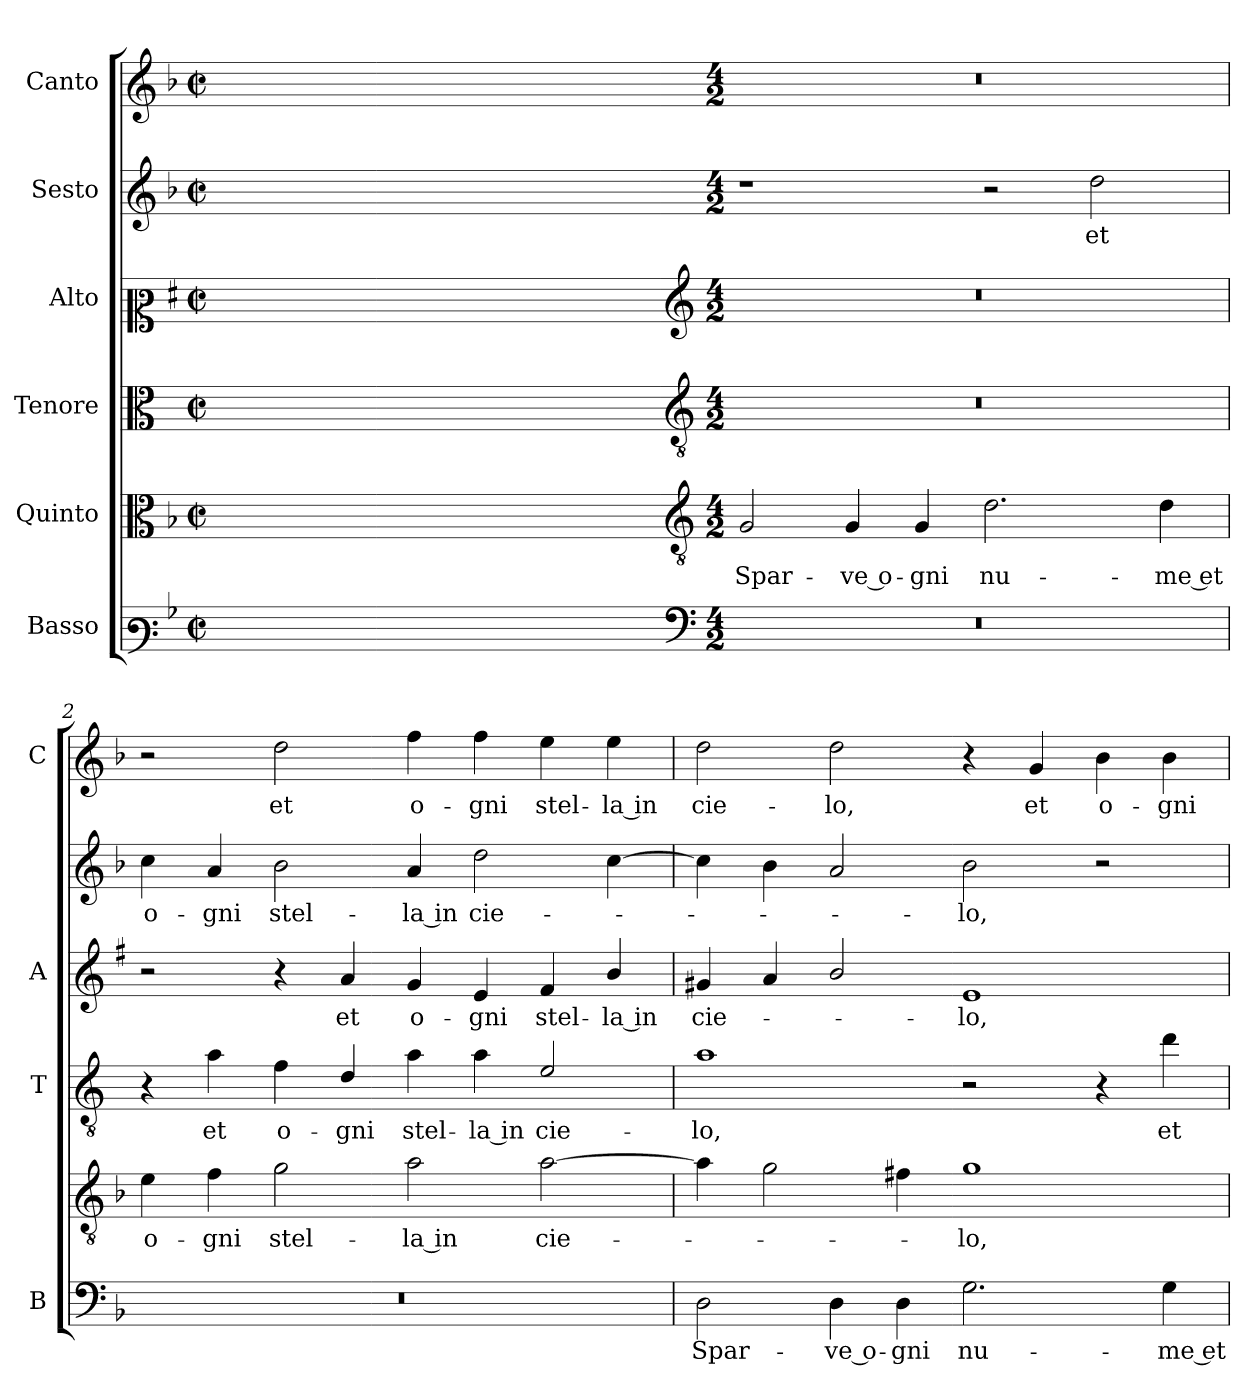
**kern	**text	**kern	**text	**kern	**text	**kern	**text	**kern	**text	**kern	**text
*part6	*part6	*part5	*part5	*part4	*part4	*part3	*part3	*part2	*part2	*part1	*part1
*staff6	*staff6	*staff5	*staff5	*staff4	*staff4	*staff3	*staff3	*staff2	*staff2	*staff1	*staff1
*I"Basso	*	*I"Quinto	*	*I"Tenore	*	*I"Alto	*	*I"Sesto	*	*I"Canto	*
*I'B	*	*	*	*I'T	*	*I'A	*	*	*	*I'C	*
*clefF3	*	*clefC3	*	*clefC3	*	*clefC2	*	*clefG2	*	*clefG2	*
*	*	*	*	*ITrd4c7	*	*ITrd1c2	*	*	*	*	*
*k[b-]	*	*k[b-]	*	*k[b-]	*	*k[b-]	*	*k[b-]	*	*k[b-]	*
*F:	*	*F:	*	*F:	*	*F:	*	*F:	*	*F:	*
*M2/2	*	*M2/2	*	*M2/2	*	*M2/2	*	*M2/2	*	*M2/2	*
*met(c|)	*	*met(c|)	*	*met(c|)	*	*met(c|)	*	*met(c|)	*	*met(c|)	*
=	=	=	=	=	=	=	=	=	=	=	=
1ryy	.	1ryy	.	1ryy	.	1ryy	.	1ryy	.	1ryy	.
=1X-	=1X-	=1X-	=1X-	=1X-	=1X-	=1X-	=1X-	=1X-	=1X-	=1X-	=1X-
4ryy	.	4ryy	.	4ryy	.	4ryy	.	4ryy	.	4ryy	.
4ryy	.	4ryy	.	4ryy	.	4ryy	.	4ryy	.	4ryy	.
4ryy	.	4ryy	.	4ryy	.	4ryy	.	4ryy	.	4ryy	.
4ryy	.	4ryy	.	4ryy	.	4ryy	.	4ryy	.	4ryy	.
=1-	=1-	=1-	=1-	=1-	=1-	=1-	=1-	=1-	=1-	=1-	=1-
*clefF4	*	*clefGv2	*	*clefGv2	*	*clefG2	*	*	*	*	*
*M4/2	*	*M4/2	*	*M4/2	*	*M4/2	*	*M4/2	*	*M4/2	*
!	!	!	!LO:LY:b	!	!	!	!	!	!	!	!
0r	.	2G/	Spar-	0r	.	0r	.	1r	.	0r	.
!	!	!	!LO:LY:b	!	!	!	!	!	!	!	!
.	.	4G/	-ve o-	.	.	.	.	.	.	.	.
!	!	!	!LO:LY:b	!	!	!	!	!	!	!	!
.	.	4G/	-gni	.	.	.	.	.	.	.	.
!	!	!	!LO:LY:b	!	!	!	!	!	!	!	!
.	.	2.d\	nu-	.	.	.	.	2r	.	.	.
!	!	!	!	!	!	!	!	!	!LO:LY:b	!	!
.	.	.	.	.	.	.	.	2dd\	et	.	.
!	!	!	!LO:LY:b	!	!	!	!	!	!	!	!
.	.	4d\	-me et	.	.	.	.	.	.	.	.
=2	=2	=2	=2	=2	=2	=2	=2	=2	=2	=2	=2
!	!	!	!LO:LY:b	!	!	!	!	!	!LO:LY:b	!	!
0r	.	4e\	o-	4r	.	2r	.	4cc\	o-	2r	.
!	!	!	!LO:LY:b	!	!LO:LY:b	!	!	!	!LO:LY:b	!	!
.	.	4f\	-gni	4d\	et	.	.	4a/	-gni	.	.
!	!	!	!LO:LY:b	!	!LO:LY:b	!	!	!	!LO:LY:b	!	!LO:LY:b
.	.	2g\	stel-	4B-\	o-	4r	.	2b-\	stel-	2dd\	et
!	!	!	!	!	!LO:LY:b	!	!LO:LY:b	!	!	!	!
.	.	.	.	4G/	-gni	4g/	et	.	.	.	.
!	!	!	!LO:LY:b	!	!LO:LY:b	!	!LO:LY:b	!	!LO:LY:b	!	!LO:LY:b
.	.	2a\	-la in	4d\	stel-	4f/	o-	4a/	-la in	4ff\	o-
!	!	!	!	!	!LO:LY:b	!	!LO:LY:b	!	!LO:LY:b	!	!LO:LY:b
.	.	.	.	4d\	-la in	4d/	-gni	2dd\	cie-	4ff\	-gni
!	!	!	!LO:LY:b	!	!LO:LY:b	!	!LO:LY:b	!	!	!	!LO:LY:b
.	.	[2a\	cie-	2A/	cie-	4e/	stel-	.	.	4ee\	stel-
!	!	!	!	!	!	!	!LO:LY:b	!	!	!	!LO:LY:b
.	.	.	.	.	.	4a/	-la in	[4cc\	.	4ee\	-la in
=3	=3	=3	=3	=3	=3	=3	=3	=3	=3	=3	=3
!	!LO:LY:b	!	!	!	!LO:LY:b	!	!LO:LY:b	!	!	!	!LO:LY:b
2D\	Spar-	4a\]	.	1d	-lo,	4f#X/	cie-	4cc\]	.	2dd\	cie-
.	.	2g\	.	.	.	4g/	.	4b-\	.	.	.
!	!LO:LY:b	!	!	!	!	!	!	!	!	!	!LO:LY:b
4D\	-ve o-	.	.	.	.	2a/	.	2a/	.	2dd\	-lo,
!	!LO:LY:b	!	!	!	!	!	!	!	!	!	!
4D\	-gni	4f#X\	.	.	.	.	.	.	.	.	.
!	!LO:LY:b	!	!LO:LY:b	!	!	!	!LO:LY:b	!	!LO:LY:b	!	!
2.G\	nu-	1g	-lo,	2r	.	1d	-lo,	2b-\	-lo,	4r	.
!	!	!	!	!	!	!	!	!	!	!	!LO:LY:b
.	.	.	.	.	.	.	.	.	.	4g/	et
!	!	!	!	!	!	!	!	!	!	!	!LO:LY:b
.	.	.	.	4r	.	.	.	2r	.	4b-\	o-
!	!LO:LY:b	!	!	!	!LO:LY:b	!	!	!	!	!	!LO:LY:b
4G\	-me et	.	.	4g\	et	.	.	.	.	4b-\	-gni
=	=	=	=	=	=	=	=	=	=	=	=
*-	*-	*-	*-	*-	*-	*-	*-	*-	*-	*-	*-
